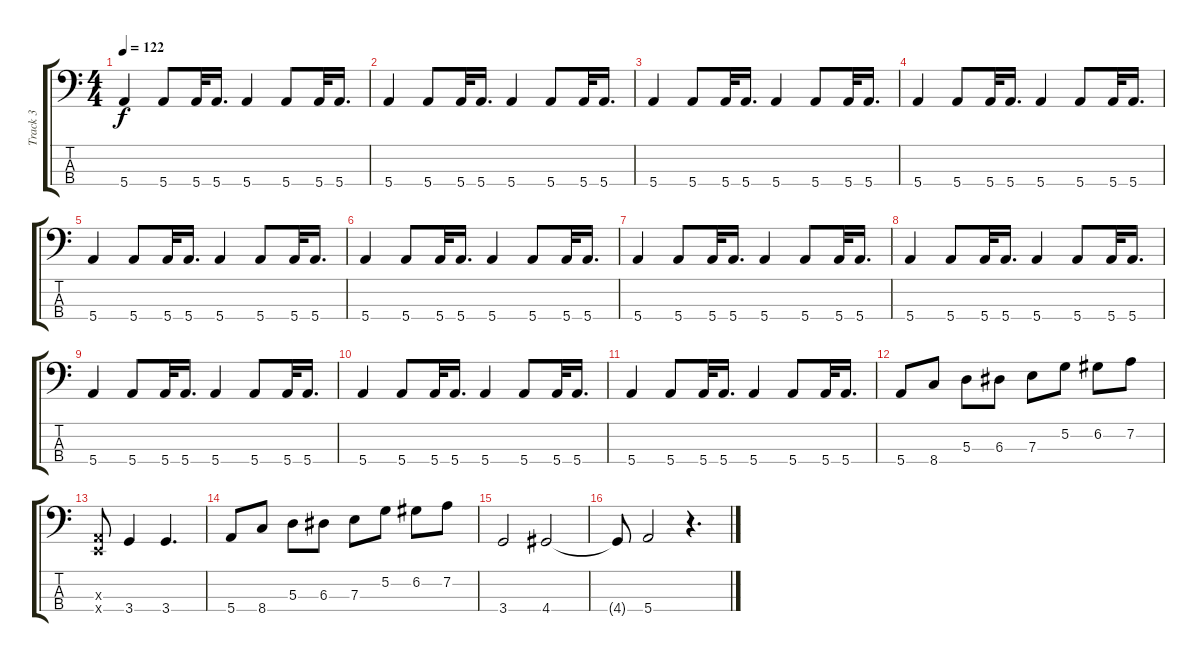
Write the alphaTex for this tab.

\track ("Track 3" "Track 3") {instrument electricbassfinger}
\staff {score tabs}
\tuning (G2 D2 A1 E1) {hide}
\ts (4 4)
\tempo 122
\clef f4
\ks c
5.4.4{dy f} 5.4.8 5.4.32 5.4.16{d} 5.4.4 5.4.8 5.4.32 5.4.16{d} |
5.4.4 5.4.8 5.4.32 5.4.16{d} 5.4.4 5.4.8 5.4.32 5.4.16{d} |
5.4.4 5.4.8 5.4.32 5.4.16{d} 5.4.4 5.4.8 5.4.32 5.4.16{d} |
5.4.4 5.4.8 5.4.32 5.4.16{d} 5.4.4 5.4.8 5.4.32 5.4.16{d} |
5.4.4 5.4.8 5.4.32 5.4.16{d} 5.4.4 5.4.8 5.4.32 5.4.16{d} |
5.4.4 5.4.8 5.4.32 5.4.16{d} 5.4.4 5.4.8 5.4.32 5.4.16{d} |
5.4.4 5.4.8 5.4.32 5.4.16{d} 5.4.4 5.4.8 5.4.32 5.4.16{d} |
5.4.4 5.4.8 5.4.32 5.4.16{d} 5.4.4 5.4.8 5.4.32 5.4.16{d} |
5.4.4 5.4.8 5.4.32 5.4.16{d} 5.4.4 5.4.8 5.4.32 5.4.16{d} |
5.4.4 5.4.8 5.4.32 5.4.16{d} 5.4.4 5.4.8 5.4.32 5.4.16{d} |
5.4.4 5.4.8 5.4.32 5.4.16{d} 5.4.4 5.4.8 5.4.32 5.4.16{d} |
5.4.8 8.4.8 5.3.8 6.3.8 7.3.8 5.2.8 6.2.8 7.2.8 |
(0.3{x} 0.4{x}).8 3.4.4 3.4.4{d} |
5.4.8 8.4.8 5.3.8 6.3.8 7.3.8 5.2.8 6.2.8 7.2.8 |
3.4.2 4.4.2 |
4.4{t}.8 5.4.2 r.4{d}
